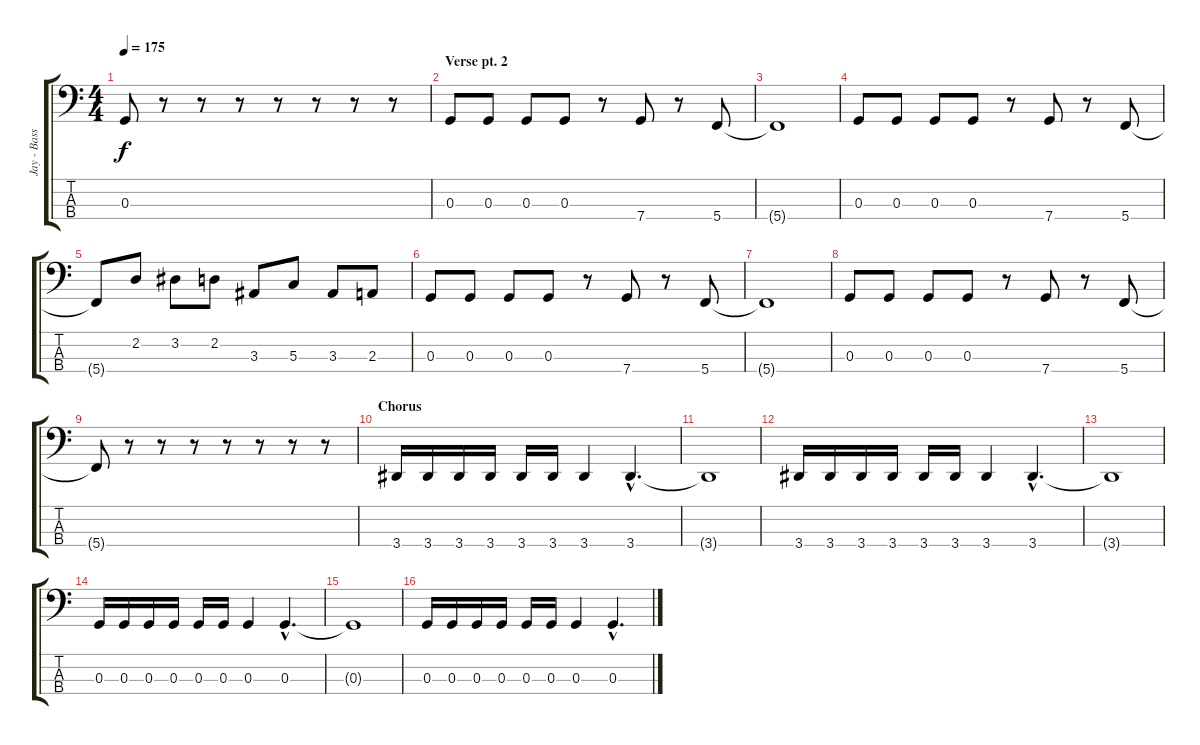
\track ("Jay - Bass" "Jay - Bass") {instrument electricbasspick}
\staff {score tabs}
\tuning (F2 C2 G1 C1) {hide}
\ts (4 4)
\tempo 175
\clef f4
\ks c
0.3.8{dy f} r.8 r.8 r.8 r.8 r.8 r.8 r.8 |
\section ("" "Verse pt. 2")
0.3.8 0.3.8 0.3.8 0.3.8 r.8 7.4.8 r.8 5.4.8 |
5.4{t}.1 |
0.3.8 0.3.8 0.3.8 0.3.8 r.8 7.4.8 r.8 5.4.8 |
5.4{t}.8 2.2.8 3.2.8 2.2.8 3.3.8 5.3.8 3.3.8 2.3.8 |
0.3.8 0.3.8 0.3.8 0.3.8 r.8 7.4.8 r.8 5.4.8 |
5.4{t}.1 |
0.3.8 0.3.8 0.3.8 0.3.8 r.8 7.4.8 r.8 5.4.8 |
5.4{t}.8 r.8 r.8 r.8 r.8 r.8 r.8 r.8 |
\section ("" "Chorus")
3.4.16 3.4.16 3.4.16 3.4.16 3.4.16 3.4.16 3.4.4 3.4{hac}.4{d} |
3.4{t}.1 |
3.4.16 3.4.16 3.4.16 3.4.16 3.4.16 3.4.16 3.4.4 3.4{hac}.4{d} |
3.4{t}.1 |
0.3.16 0.3.16 0.3.16 0.3.16 0.3.16 0.3.16 0.3.4 0.3{hac}.4{d} |
0.3{t}.1 |
0.3.16 0.3.16 0.3.16 0.3.16 0.3.16 0.3.16 0.3.4 0.3{hac}.4{d}
